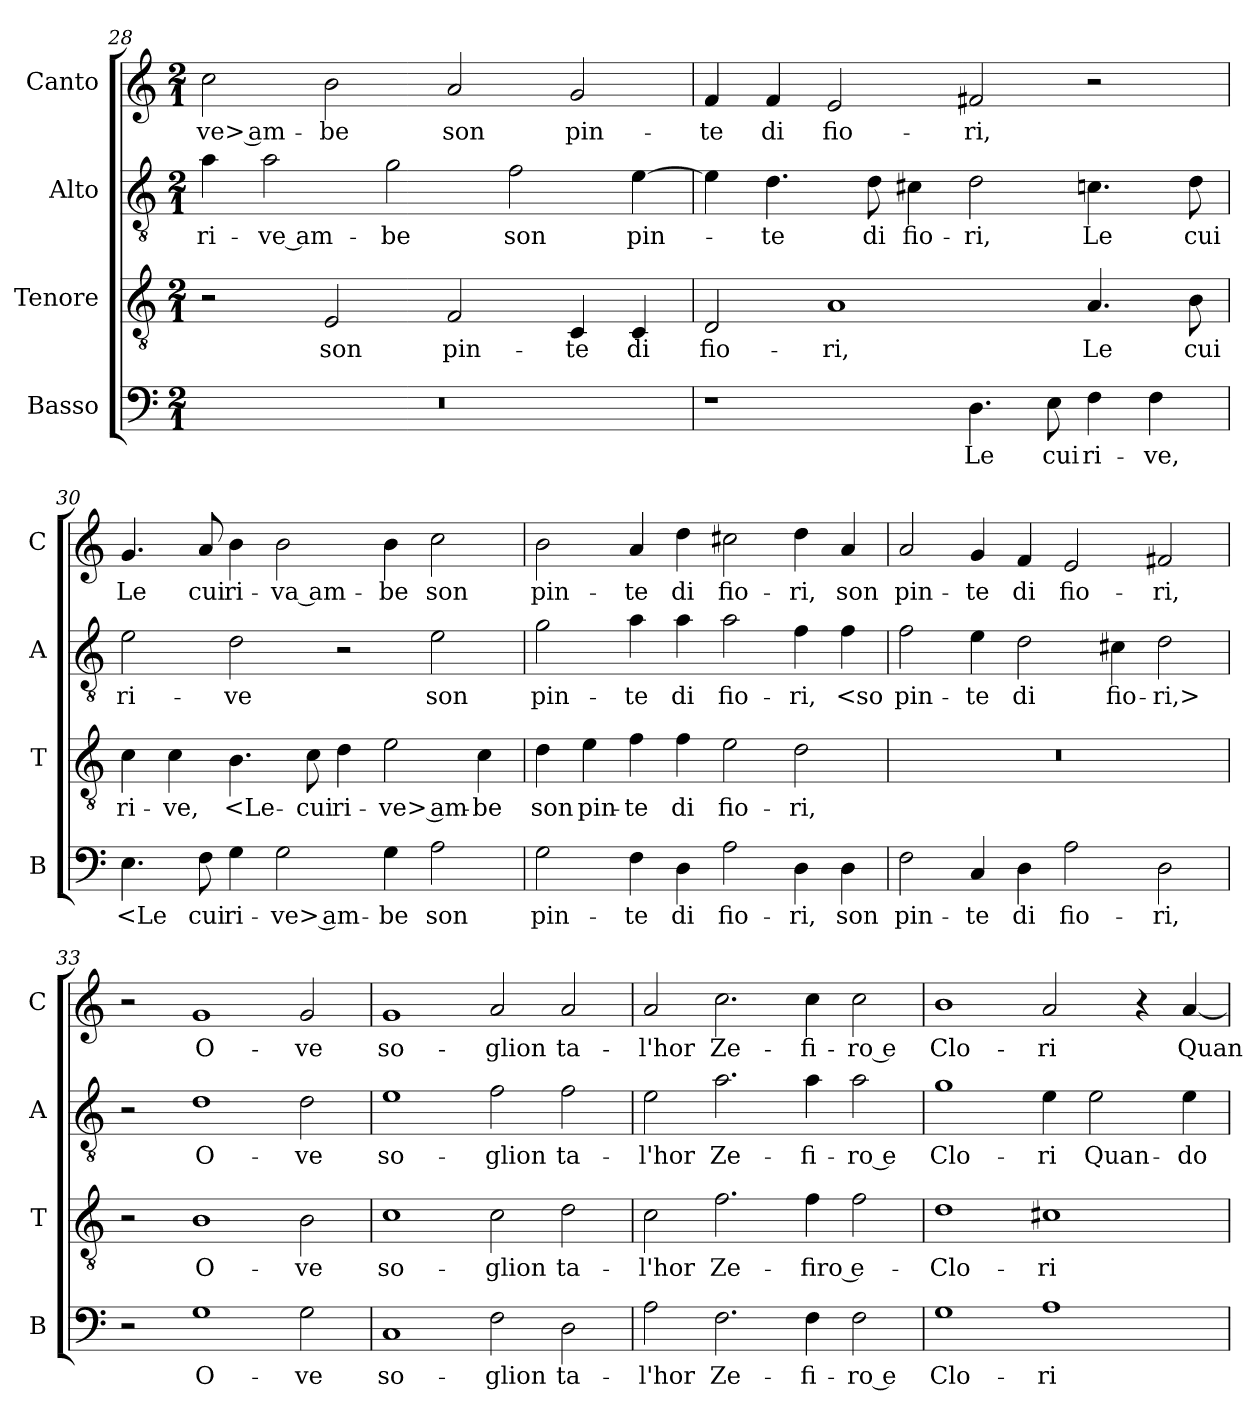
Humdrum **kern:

**kern	**text	**kern	**text	**kern	**text	**kern	**text
*part4	*part4	*part3	*part3	*part2	*part2	*part1	*part1
*staff4	*staff4	*staff3	*staff3	*staff2	*staff2	*staff1	*staff1
*I"Basso	*	*I"Tenore	*	*I"Alto	*	*I"Canto	*
*I'B	*	*I'T	*	*I'A	*	*I'C	*
*clefF4	*	*clefGv2	*	*clefGv2	*	*clefG2	*
*k[]	*	*k[]	*	*k[]	*	*k[]	*
*M2/1	*	*M2/1	*	*M2/1	*	*M2/1	*
=28	=28	=28	=28	=28	=28	=28	=28
0r	.	2r	.	4a	ri-	2cc	-ve> am-
.	.	.	.	2a	-ve am-	.	.
.	.	2E	son	.	.	2b	-be
.	.	.	.	2g	-be	.	.
.	.	2F	pin-	.	.	2a	son
.	.	.	.	2f	son	.	.
.	.	4C	-te	.	.	2g	pin-
.	.	4C	di	[4e	pin-	.	.
=29	=29	=29	=29	=29	=29	=29	=29
1r	.	2D	fio-	4e]	.	4f	-te
.	.	.	.	4.d	-te	4f	di
.	.	1A	-ri,	.	.	2e	fio-
.	.	.	.	8d	di	.	.
.	.	.	.	4c#X	fio-	.	.
4.D	Le	.	.	2d	-ri,	2f#X	-ri,
8E	cui	.	.	.	.	.	.
4F	ri-	4.A	Le	4.cn	Le	2r	.
4F	-ve,	.	.	.	.	.	.
.	.	8B	cui	8d	cui	.	.
=30	=30	=30	=30	=30	=30	=30	=30
4.E	<Le	4c	ri-	2e	ri-	4.g	Le
.	.	4c	-ve,	.	.	.	.
8F	cui	.	.	.	.	8a	cui
4G	ri-	4.B	<Le-	2d	-ve	4b	ri-
2G	-ve> am-	.	.	.	.	2b	-va am-
.	.	8c	-cui	.	.	.	.
.	.	4d	ri-	2r	.	.	.
4G	-be	2e	-ve> am-	.	.	4b	-be
2A	son	.	.	2e	son	2cc	son
.	.	4c	-be	.	.	.	.
=31	=31	=31	=31	=31	=31	=31	=31
2G	pin-	4d	son	2g	pin-	2b	pin-
.	.	4e	pin-	.	.	.	.
4F	-te	4f	-te	4a	-te	4a	-te
4D	di	4f	di	4a	di	4dd	di
2A	fio-	2e	fio-	2a	fio-	2cc#X	fio-
4D	-ri,	2d	-ri,	4f	-ri,	4dd	-ri,
4D	son	.	.	4f	<so	4a	son
=32	=32	=32	=32	=32	=32	=32	=32
2F	pin-	0r	.	2f	pin-	2a	pin-
4C	-te	.	.	4e	-te	4g	-te
4D	di	.	.	2d	di	4f	di
2A	fio-	.	.	.	.	2e	fio-
.	.	.	.	4c#X	fio-	.	.
2D	-ri,	.	.	2d	-ri,>	2f#X	-ri,
=33	=33	=33	=33	=33	=33	=33	=33
2r	.	2r	.	2r	.	2r	.
1G	O-	1B	O-	1d	O-	1g	O-
2G	-ve	2B	-ve	2d	-ve	2g	-ve
=34	=34	=34	=34	=34	=34	=34	=34
1C	so-	1c	so-	1e	so-	1g	so-
2F	-glion	2c	-glion	2f	-glion	2a	-glion
2D	ta-	2d	ta-	2f	ta-	2a	ta-
=35	=35	=35	=35	=35	=35	=35	=35
2A	-l'hor	2c	-l'hor	2e	-l'hor	2a	-l'hor
2.F	Ze-	2.f	Ze-	2.a	Ze-	2.cc	Ze-
4F	-fi-	4f	-firo e-	4a	-fi-	4cc	-fi-
2F	-ro e	2f	.	2a	-ro e	2cc	-ro e
=36	=36	=36	=36	=36	=36	=36	=36
1G	Clo-	1d	-Clo-	1g	Clo-	1b	Clo-
1A	-ri	1c#X	-ri	4e	-ri	2a	-ri
.	.	.	.	2e	Quan-	.	.
.	.	.	.	.	.	4r	.
.	.	.	.	4e	-do	[4a	Quan-
=	=	=	=	=	=	=	=
*-	*-	*-	*-	*-	*-	*-	*-
